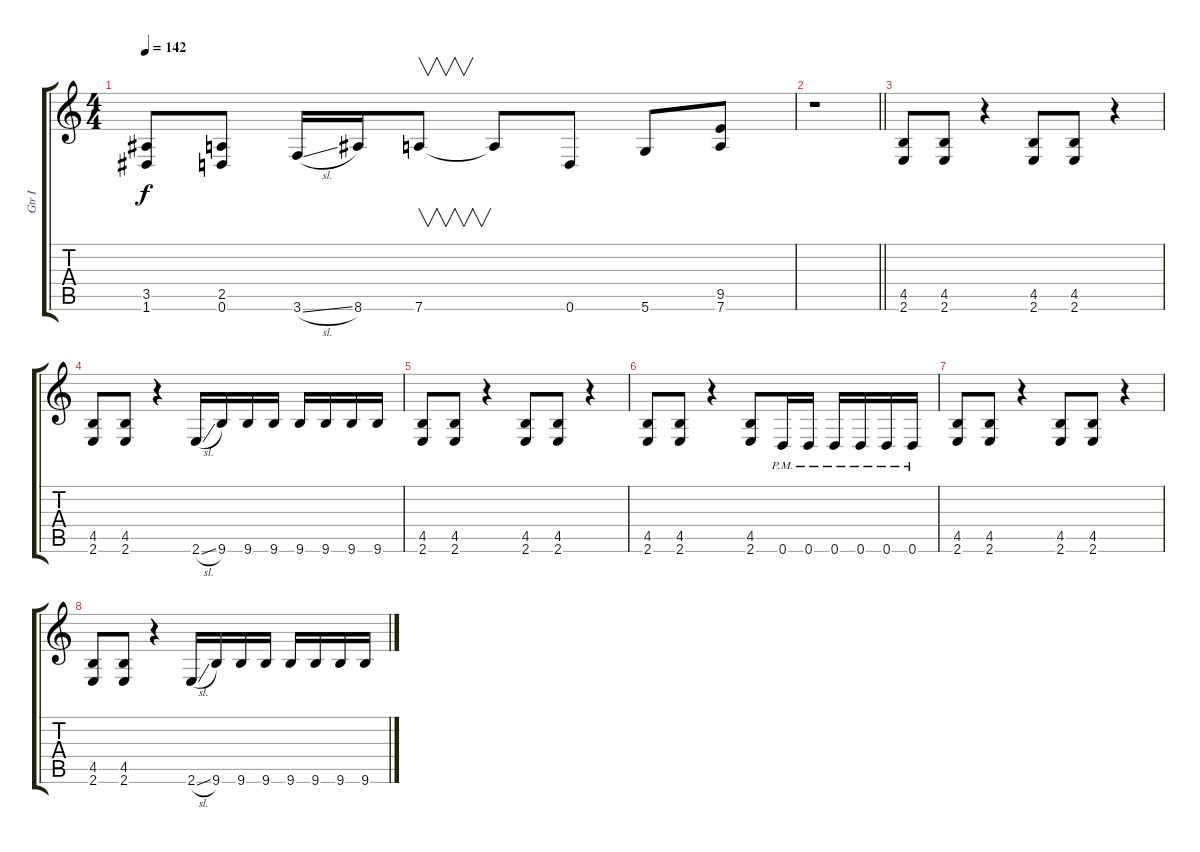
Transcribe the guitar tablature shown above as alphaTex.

\track ("Gtr I" "Gtr I") {instrument overdrivenguitar}
\staff {score tabs}
\tuning (D4 A3 F3 C3 G2 D2) {hide}
\ts (4 4)
\tempo 142
\clef g2
\ks c
(3.5 1.6).8{dy f} (2.5 0.6).8 3.6{sl}.16 8.6.16 7.6.8{v} 7.6{t}.8 0.6.8 5.6.8 (9.5 7.6).8 |
\barLineRight lightlight
r.1 |
(4.5 2.6).8 (4.5 2.6).8 r.4 (4.5 2.6).8 (4.5 2.6).8 r.4 |
(4.5 2.6).8 (4.5 2.6).8 r.4 2.6{sl}.16 9.6.16 9.6.16 9.6.16 9.6.16 9.6.16 9.6.16 9.6.16 |
(4.5 2.6).8 (4.5 2.6).8 r.4 (4.5 2.6).8 (4.5 2.6).8 r.4 |
(4.5 2.6).8 (4.5 2.6).8 r.4 (4.5 2.6).8 0.6{pm}.16 0.6{pm}.16 0.6{pm}.16 0.6{pm}.16 0.6{pm}.16 0.6{pm}.16 |
(4.5 2.6).8 (4.5 2.6).8 r.4 (4.5 2.6).8 (4.5 2.6).8 r.4 |
(4.5 2.6).8 (4.5 2.6).8 r.4 2.6{sl}.16 9.6.16 9.6.16 9.6.16 9.6.16 9.6.16 9.6.16 9.6.16
